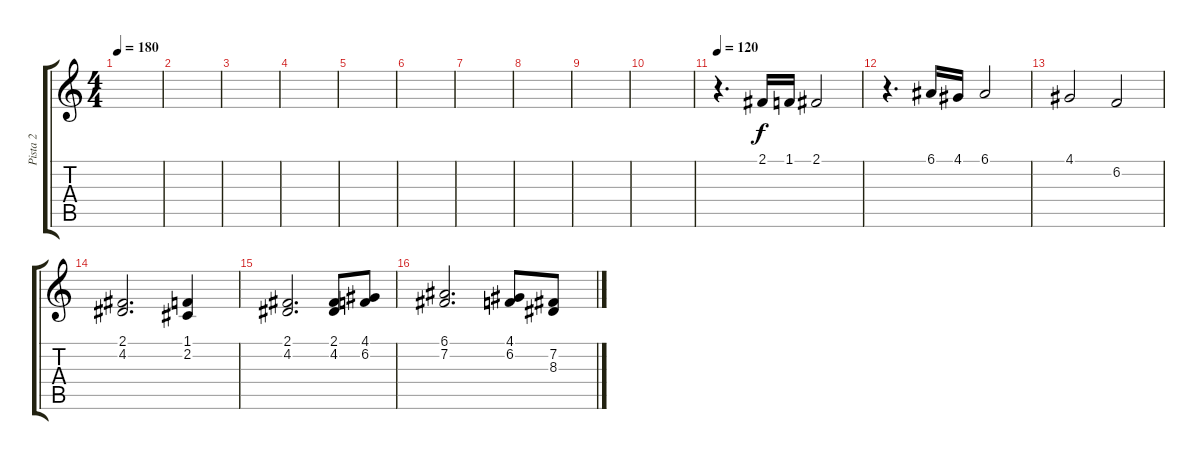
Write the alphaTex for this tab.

\track ("Pista 2 " "Pista 2 ") {instrument brasssection}
\staff {score tabs}
\tuning (E4 B3 G3 D3 A2 E2) {hide}
\ts (4 4)
\tempo 180
\clef g2
\ks c
|
|
|
|
|
|
|
|
|
|
\tempo 120
r.4{d volume 16 balance 13 instrument brasssection} 2.1.16 1.1.16 2.1.2 |
r.4{d} 6.1.16 4.1.16 6.1.2 |
4.1.2 6.2.2 |
(2.1 4.2).2{d} (1.1 2.2).4 |
(2.1 4.2).2{d} (2.1 4.2).8 (4.1 6.2).8 |
(6.1 7.2).2{d} (4.1 6.2).8 (7.2 8.3).8
